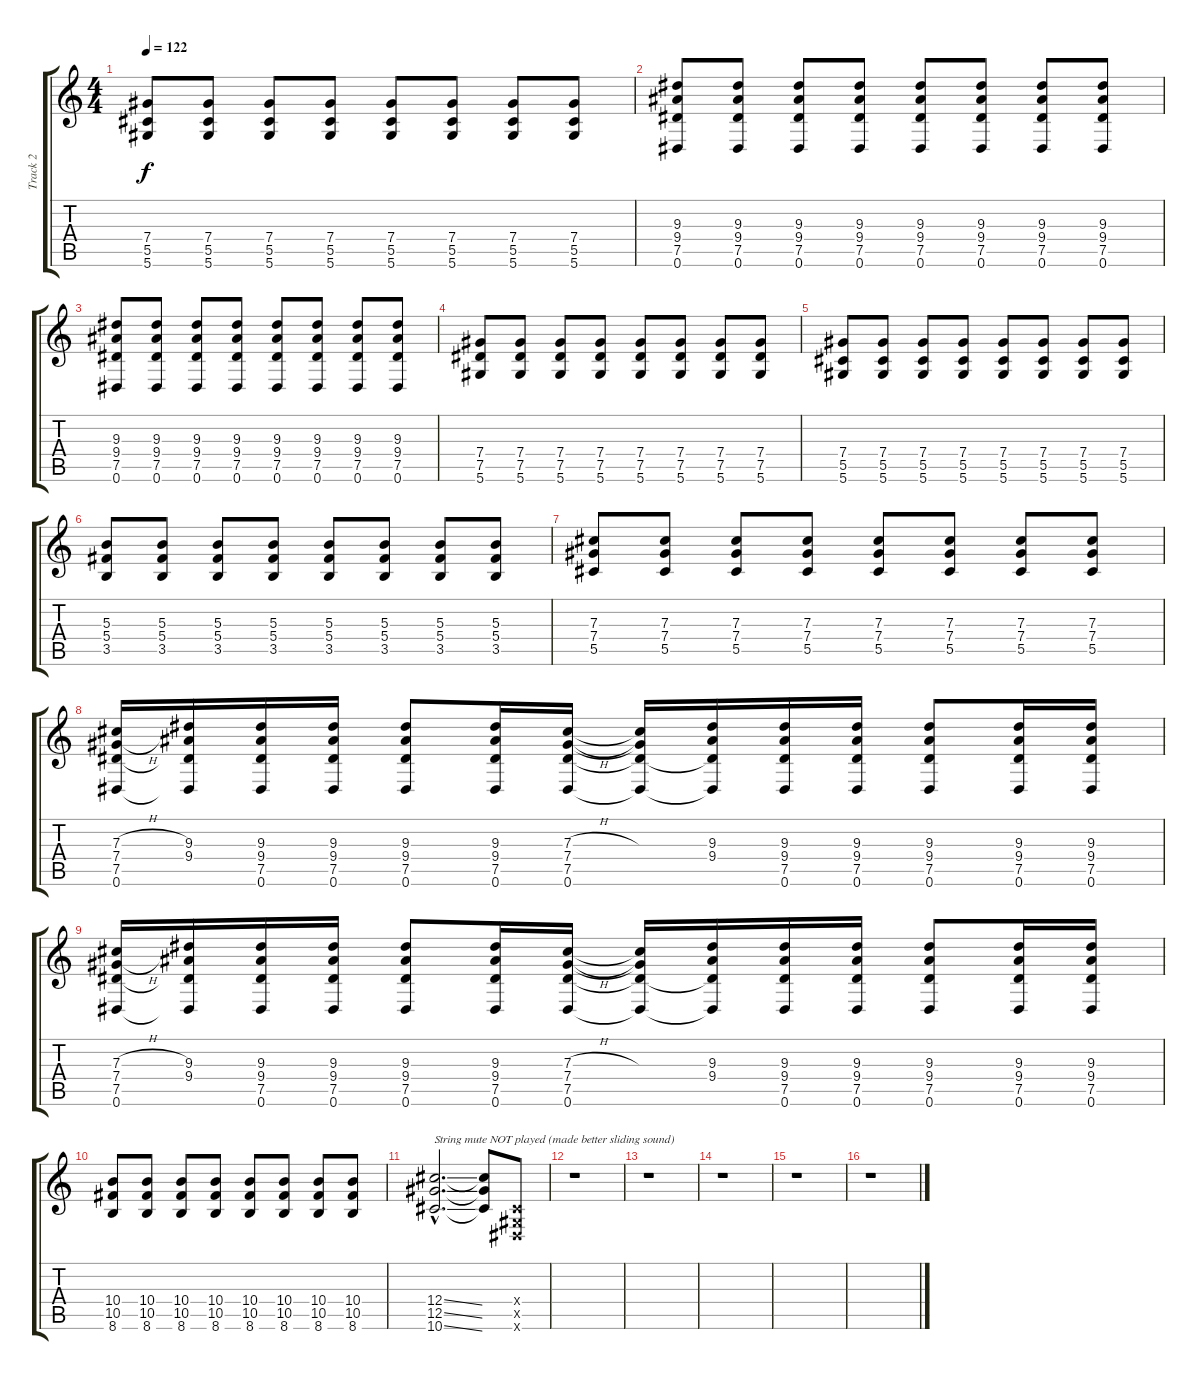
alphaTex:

\track ("Track 2" "Track 2") {instrument distortionguitar}
\staff {score tabs}
\tuning (Eb4 Bb3 Gb3 Db3 Ab2 Eb2) {hide}
\ts (4 4)
\tempo 122
\clef g2
\ks c
(7.4 5.5 5.6).8{dy f} (7.4 5.5 5.6).8 (7.4 5.5 5.6).8 (7.4 5.5 5.6).8 (7.4 5.5 5.6).8 (7.4 5.5 5.6).8 (7.4 5.5 5.6).8 (7.4 5.5 5.6).8 |
(9.3 9.4 7.5 0.6).8 (9.3 9.4 7.5 0.6).8 (9.3 9.4 7.5 0.6).8 (9.3 9.4 7.5 0.6).8 (9.3 9.4 7.5 0.6).8 (9.3 9.4 7.5 0.6).8 (9.3 9.4 7.5 0.6).8 (9.3 9.4 7.5 0.6).8 |
(9.3 9.4 7.5 0.6).8 (9.3 9.4 7.5 0.6).8 (9.3 9.4 7.5 0.6).8 (9.3 9.4 7.5 0.6).8 (9.3 9.4 7.5 0.6).8 (9.3 9.4 7.5 0.6).8 (9.3 9.4 7.5 0.6).8 (9.3 9.4 7.5 0.6).8 |
(7.4 7.5 5.6).8 (7.4 7.5 5.6).8 (7.4 7.5 5.6).8 (7.4 7.5 5.6).8 (7.4 7.5 5.6).8 (7.4 7.5 5.6).8 (7.4 7.5 5.6).8 (7.4 7.5 5.6).8 |
(7.4 5.5 5.6).8 (7.4 5.5 5.6).8 (7.4 5.5 5.6).8 (7.4 5.5 5.6).8 (7.4 5.5 5.6).8 (7.4 5.5 5.6).8 (7.4 5.5 5.6).8 (7.4 5.5 5.6).8 |
(5.3 5.4 3.5).8 (5.3 5.4 3.5).8 (5.3 5.4 3.5).8 (5.3 5.4 3.5).8 (5.3 5.4 3.5).8 (5.3 5.4 3.5).8 (5.3 5.4 3.5).8 (5.3 5.4 3.5).8 |
(7.3 7.4 5.5).8 (7.3 7.4 5.5).8 (7.3 7.4 5.5).8 (7.3 7.4 5.5).8 (7.3 7.4 5.5).8 (7.3 7.4 5.5).8 (7.3 7.4 5.5).8 (7.3 7.4 5.5).8 |
(7.3{h} 7.4{h} 7.5 0.6).16 (9.3 9.4 7.5{t} 0.6{t}).16 (9.3 9.4 7.5 0.6).16 (9.3 9.4 7.5 0.6).16 (9.3 9.4 7.5 0.6).8 (9.3 9.4 7.5 0.6).16 (7.3{h} 7.4{h} 7.5 0.6).16 (7.3{t} 7.4{t} 7.5{t} 0.6{t}).16 (9.3 9.4 7.5{t} 0.6{t}).16 (9.3 9.4 7.5 0.6).16 (9.3 9.4 7.5 0.6).16 (9.3 9.4 7.5 0.6).8 (9.3 9.4 7.5 0.6).16 (9.3 9.4 7.5 0.6).16 |
(7.3{h} 7.4{h} 7.5 0.6).16 (9.3 9.4 7.5{t} 0.6{t}).16 (9.3 9.4 7.5 0.6).16 (9.3 9.4 7.5 0.6).16 (9.3 9.4 7.5 0.6).8 (9.3 9.4 7.5 0.6).16 (7.3{h} 7.4{h} 7.5 0.6).16 (7.3{t} 7.4{t} 7.5{t} 0.6{t}).16 (9.3 9.4 7.5{t} 0.6{t}).16 (9.3 9.4 7.5 0.6).16 (9.3 9.4 7.5 0.6).16 (9.3 9.4 7.5 0.6).8 (9.3 9.4 7.5 0.6).16 (9.3 9.4 7.5 0.6).16 |
(10.4 10.5 8.6).8 (10.4 10.5 8.6).8 (10.4 10.5 8.6).8 (10.4 10.5 8.6).8 (10.4 10.5 8.6).8 (10.4 10.5 8.6).8 (10.4 10.5 8.6).8 (10.4 10.5 8.6).8 |
(12.4{ss hac} 12.5{ss hac} 10.6{ss hac}).2{d txt "String mute NOT played (made better sliding sound)"} (12.4{t} 12.5{t} 10.6{t}).8 (0.4{x} 0.5{x} 0.6{x}).8 |
r.1 |
r.1 |
r.1 |
r.1 |
r.1
